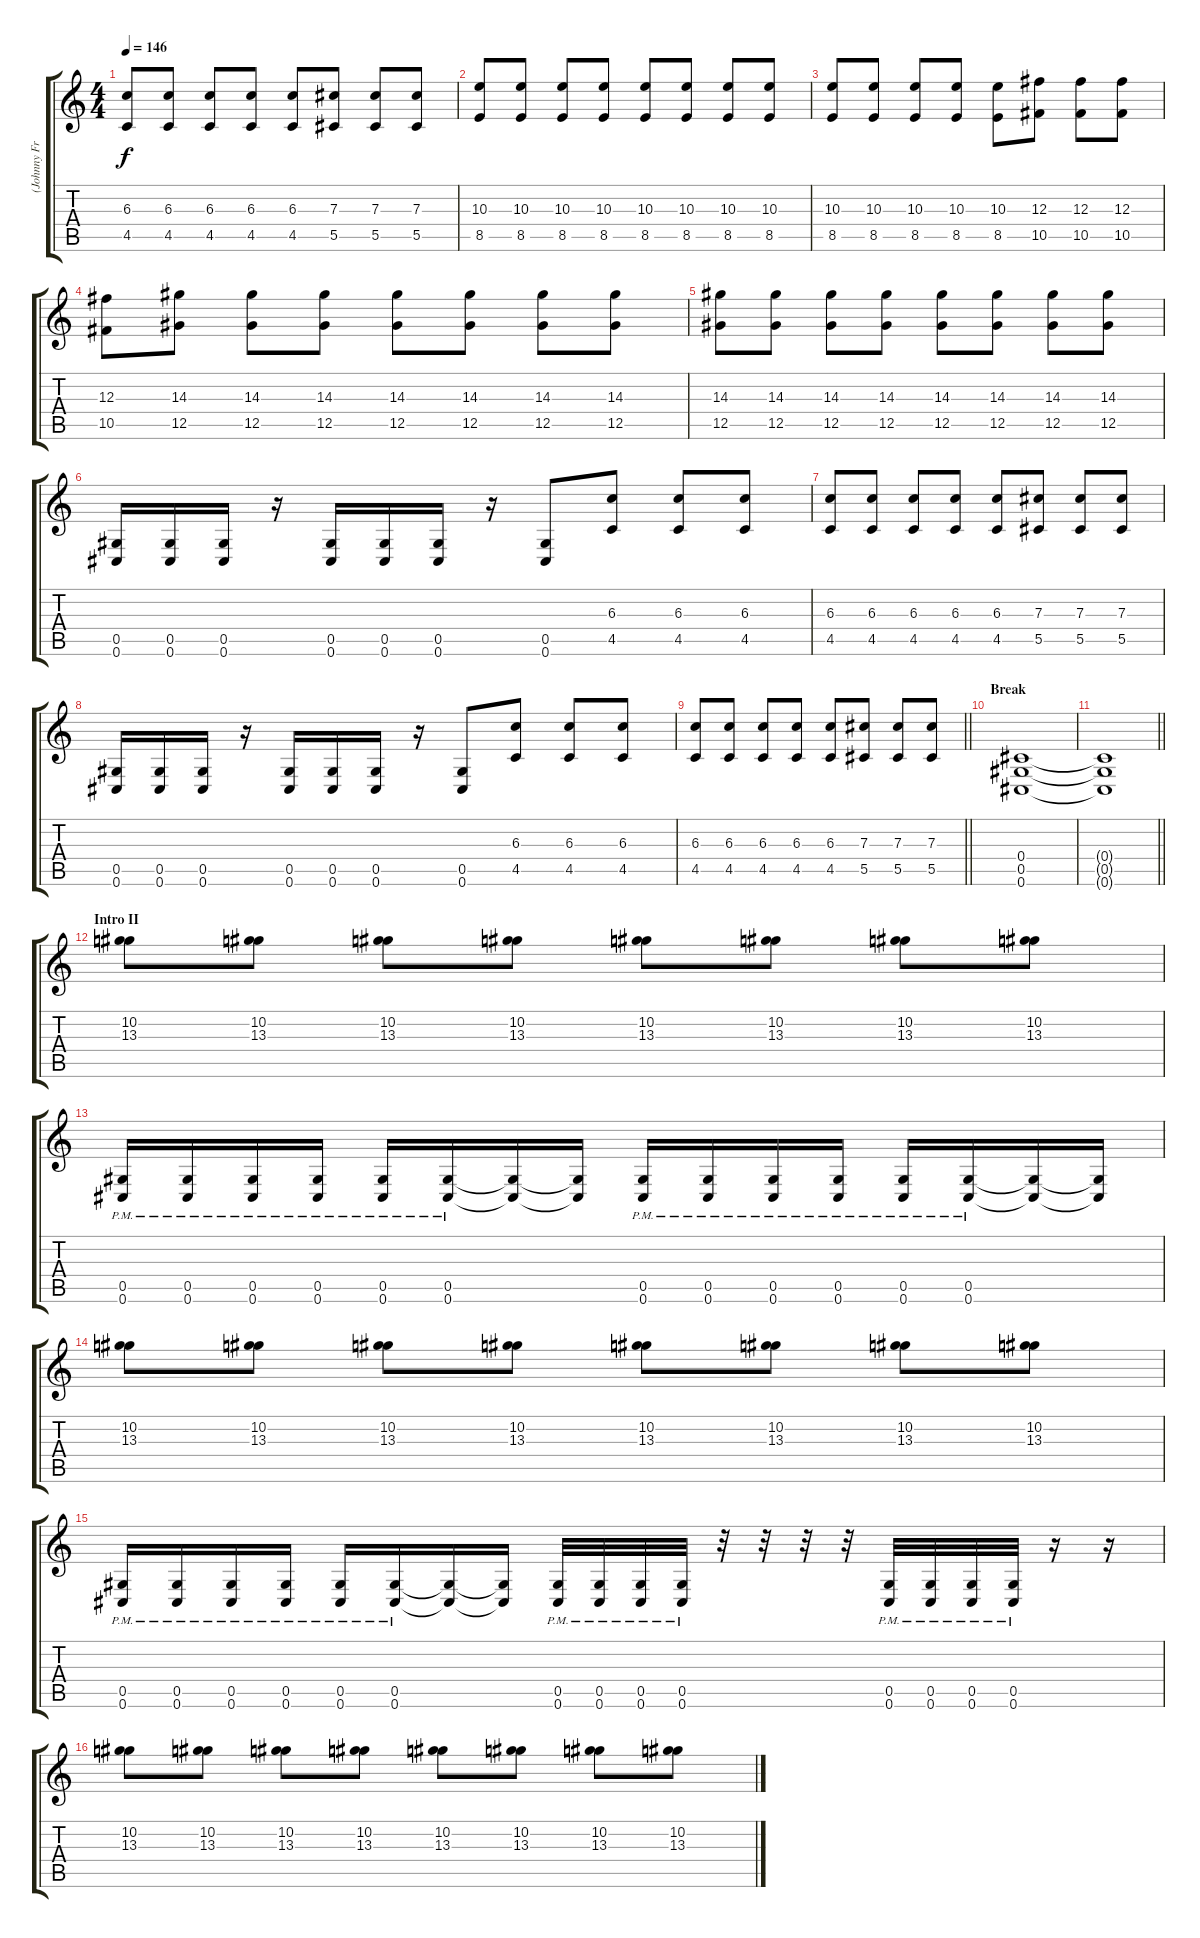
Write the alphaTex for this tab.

\track ("(Johnny Franck) Rythm Guitar" "(Johnny Fr") {instrument distortionguitar}
\staff {score tabs}
\tuning (Eb4 Bb3 Gb3 Db3 Ab2 Db2) {hide}
\ts (4 4)
\tempo 146
\clef g2
\ks c
(6.3 4.5).8{dy f} (6.3 4.5).8 (6.3 4.5).8 (6.3 4.5).8 (6.3 4.5).8 (7.3 5.5).8 (7.3 5.5).8 (7.3 5.5).8 |
(10.3 8.5).8 (10.3 8.5).8 (10.3 8.5).8 (10.3 8.5).8 (10.3 8.5).8 (10.3 8.5).8 (10.3 8.5).8 (10.3 8.5).8 |
(10.3 8.5).8 (10.3 8.5).8 (10.3 8.5).8 (10.3 8.5).8 (10.3 8.5).8 (12.3 10.5).8 (12.3 10.5).8 (12.3 10.5).8 |
(12.3 10.5).8 (14.3 12.5).8 (14.3 12.5).8 (14.3 12.5).8 (14.3 12.5).8 (14.3 12.5).8 (14.3 12.5).8 (14.3 12.5).8 |
(14.3 12.5).8 (14.3 12.5).8 (14.3 12.5).8 (14.3 12.5).8 (14.3 12.5).8 (14.3 12.5).8 (14.3 12.5).8 (14.3 12.5).8 |
(0.5 0.6).16 (0.5 0.6).16 (0.5 0.6).16 r.16 (0.5 0.6).16 (0.5 0.6).16 (0.5 0.6).16 r.16 (0.5 0.6).8 (6.3 4.5).8 (6.3 4.5).8 (6.3 4.5).8 |
(6.3 4.5).8 (6.3 4.5).8 (6.3 4.5).8 (6.3 4.5).8 (6.3 4.5).8 (7.3 5.5).8 (7.3 5.5).8 (7.3 5.5).8 |
(0.5 0.6).16 (0.5 0.6).16 (0.5 0.6).16 r.16 (0.5 0.6).16 (0.5 0.6).16 (0.5 0.6).16 r.16 (0.5 0.6).8 (6.3 4.5).8 (6.3 4.5).8 (6.3 4.5).8 |
\barLineRight lightlight
(6.3 4.5).8 (6.3 4.5).8 (6.3 4.5).8 (6.3 4.5).8 (6.3 4.5).8 (7.3 5.5).8 (7.3 5.5).8 (7.3 5.5).8 |
\section ("" "Break")
(0.4 0.5 0.6).1 |
\barLineRight lightlight
(0.4{t} 0.5{t} 0.6{t}).1 |
\section ("" "Intro II")
(10.2 13.3).8 (10.2 13.3).8 (10.2 13.3).8 (10.2 13.3).8 (10.2 13.3).8 (10.2 13.3).8 (10.2 13.3).8 (10.2 13.3).8 |
(0.5{pm} 0.6{pm}).16 (0.5{pm} 0.6{pm}).16 (0.5{pm} 0.6{pm}).16 (0.5{pm} 0.6{pm}).16 (0.5{pm} 0.6{pm}).16 (0.5{pm} 0.6{pm}).16 (0.5{t} 0.6{t}).16 (0.5{t} 0.6{t}).16 (0.5{pm} 0.6{pm}).16 (0.5{pm} 0.6{pm}).16 (0.5{pm} 0.6{pm}).16 (0.5{pm} 0.6{pm}).16 (0.5{pm} 0.6{pm}).16 (0.5{pm} 0.6{pm}).16 (0.5{t} 0.6{t}).16 (0.5{t} 0.6{t}).16 |
(10.2 13.3).8 (10.2 13.3).8 (10.2 13.3).8 (10.2 13.3).8 (10.2 13.3).8 (10.2 13.3).8 (10.2 13.3).8 (10.2 13.3).8 |
(0.5{pm} 0.6{pm}).16 (0.5{pm} 0.6{pm}).16 (0.5{pm} 0.6{pm}).16 (0.5{pm} 0.6{pm}).16 (0.5{pm} 0.6{pm}).16 (0.5{pm} 0.6{pm}).16 (0.5{t} 0.6{t}).16 (0.5{t} 0.6{t}).16 (0.5{pm} 0.6{pm}).32 (0.5{pm} 0.6{pm}).32 (0.5{pm} 0.6{pm}).32 (0.5{pm} 0.6).32 r.32 r.32 r.32 r.32 (0.5{pm} 0.6{pm}).32 (0.5{pm} 0.6{pm}).32 (0.5{pm} 0.6).32 (0.5{pm} 0.6).32 r.16 r.16 |
(10.2 13.3).8 (10.2 13.3).8 (10.2 13.3).8 (10.2 13.3).8 (10.2 13.3).8 (10.2 13.3).8 (10.2 13.3).8 (10.2 13.3).8
